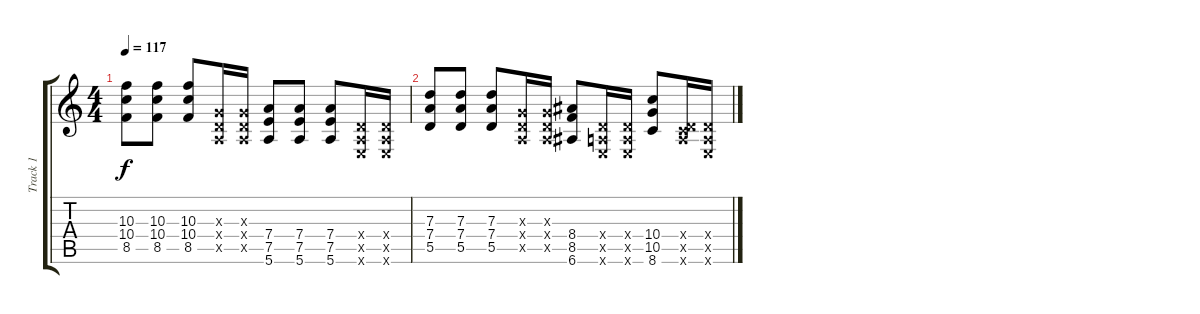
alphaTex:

\track ("Track 1" "Track 1") {instrument acousticguitarsteel}
\staff {score tabs}
\tuning (E4 B3 G3 D3 A2 E2) {hide}
\ts (4 4)
\tempo 117
\clef g2
\ks c
(10.3 10.4 8.5).8{dy f} (10.3 10.4 8.5).8 (10.3 10.4 8.5).8 (0.3{x} 0.4{x} 0.5{x}).16 (0.3{x} 0.4{x} 0.5{x}).16 (7.4 7.5 5.6).8 (7.4 7.5 5.6).8 (7.4 7.5 5.6).8 (0.4{x} 0.5{x} 0.6{x}).16 (0.4{x} 0.5{x} 0.6{x}).16 |
(7.3 7.4 5.5).8 (7.3 7.4 5.5).8 (7.3 7.4 5.5).8 (0.3{x} 0.4{x} 0.5{x}).16 (0.3{x} 0.4{x} 0.5{x}).16 (8.4 8.5 6.6).8 (0.4{x} 0.5{x} 0.6{x}).16 (0.4{x} 0.5{x} 0.6{x}).16 (10.4 10.5 8.6).8 (0.4{x} 0.5{x} 8.6{x}).16 (0.4{x} 0.5{x} 0.6{x}).16
